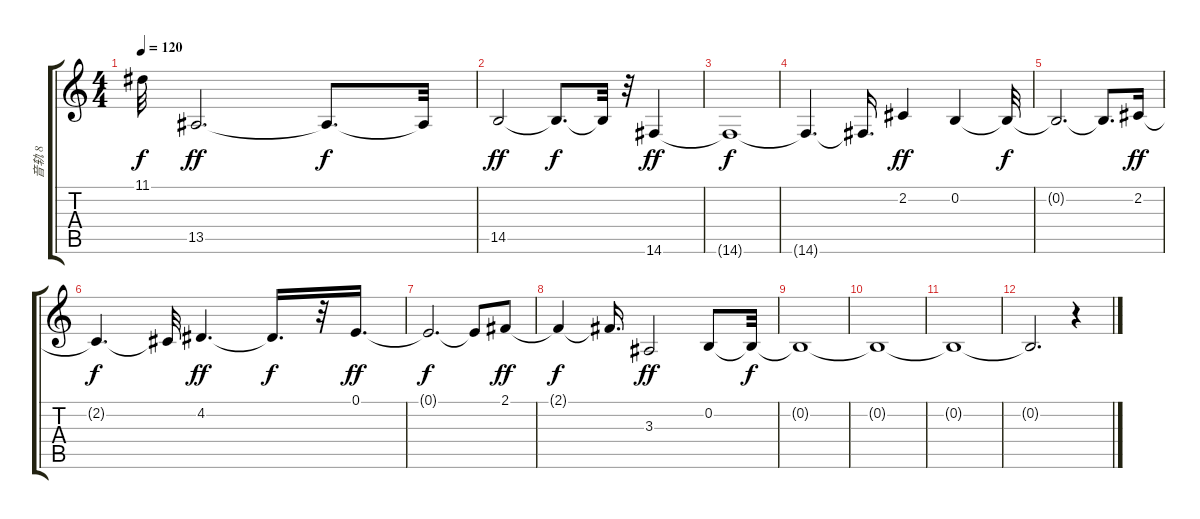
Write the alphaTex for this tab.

\track ("音轨 8" "音轨 8") {instrument fx5brightness}
\staff {score tabs}
\tuning (E4 B3 G3 D3 A2 E2) {hide}
\ts (4 4)
\tempo 120
\clef g2
\ks c
11.1{t}.32{dy f} 13.5.2{d dy ff} 13.5{t}.8{d dy f} 13.5{t}.32 |
14.5.2{dy ff} 14.5{t}.8{d dy f} 14.5{t}.32 r.32 14.6.4{dy ff} |
14.6{t}.1{dy f} |
14.6{t}.4{d} 14.6{t}.16{d} 2.2.4{dy ff} 0.2.4 0.2{t}.32{dy f} |
0.2{t}.2{d} 0.2{t}.8{d} 2.2.16{dy ff} |
2.2{t}.4{d dy f} 2.2{t}.32 4.2.4{d dy ff} 4.2{t}.16{d dy f} r.32 0.1.16{d dy ff} |
0.1{t}.2{d dy f} 0.1{t}.8 2.1.8{dy ff} |
2.1{t}.4{dy f} 2.1{t}.16{d} 3.3.2{dy ff} 0.2.8 0.2{t}.32{dy f} |
0.2{t}.1 |
0.2{t}.1 |
0.2{t}.1 |
0.2{t}.2{d} r.4
